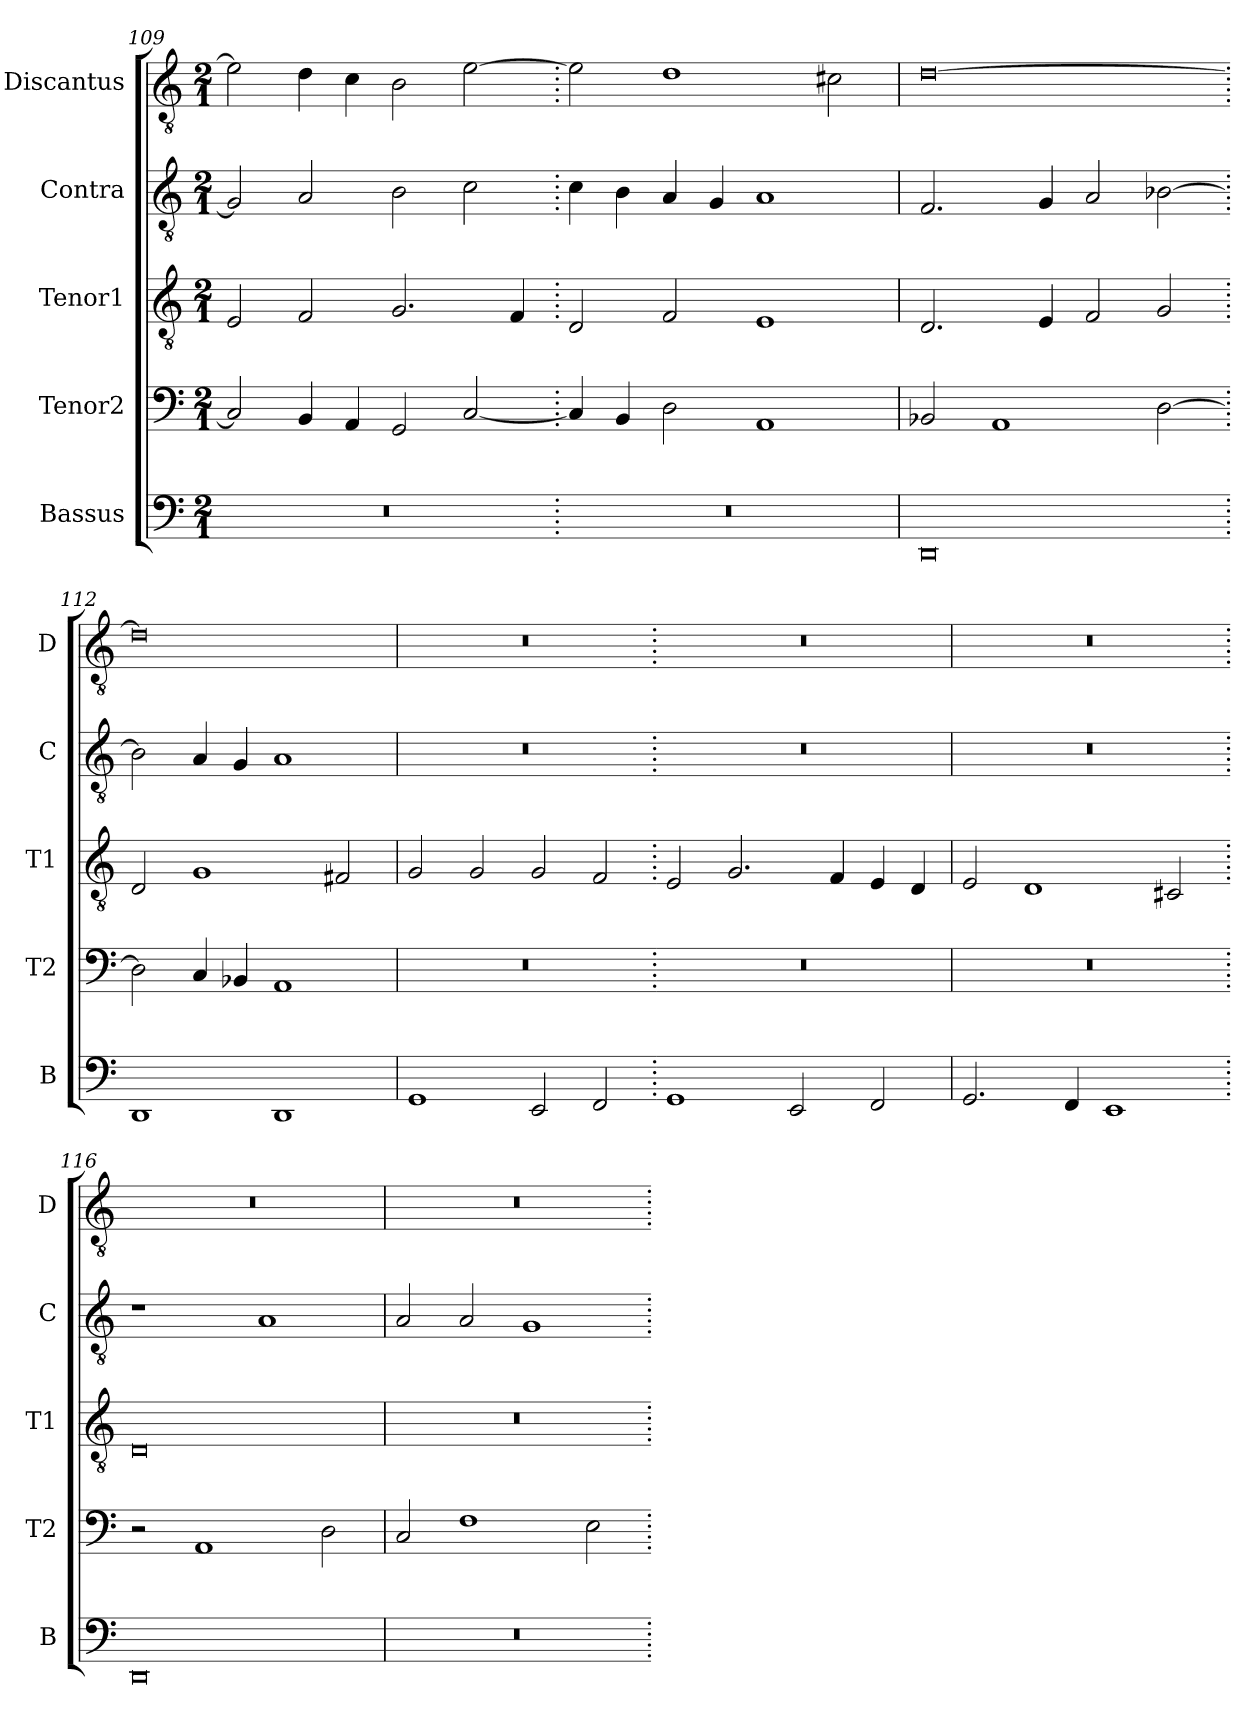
**kern	**kern	**kern	**kern	**kern
*part5	*part4	*part3	*part2	*part1
*staff5	*staff4	*staff3	*staff2	*staff1
*I"Bassus	*I"Tenor2	*I"Tenor1	*I"Contra	*I"Discantus
*I'B	*I'T2	*I'T1	*I'C	*I'D
*clefF4	*clefF4	*clefGv2	*clefGv2	*clefGv2
*k[]	*k[]	*k[]	*k[]	*k[]
*M2/1	*M2/1	*M2/1	*M2/1	*M2/1
=109	=109	=109	=109	=109
0r	2C/]	2E/	2G/]	2e\]
.	4BB/	2F/	2A/	4d\
.	4AA/	.	.	4c\
.	2GG/	2.G/	2B\	2B\
.	[2C/	.	2c\	[2e\
.	.	4F/	.	.
=110.	=110.	=110.	=110.	=110.
0r	4C/]	2D/	4c\	2e\]
.	4BB/	.	4B\	.
.	2D\	2F/	4A/	1d
.	.	.	4G/	.
.	1AA	1E	1A	.
.	.	.	.	2c#X\
=111	=111	=111	=111	=111
0DD	2BB-X/	2.D/	2.F/	[0d
.	1AA	.	.	.
.	.	4E/	4G/	.
.	.	2F/	2A/	.
.	[2D\	2G/	[2B-X\	.
=112.	=112.	=112.	=112.	=112.
1DD	2D\]	2D/	2B-\]	0d]
.	4C/	1G	4A/	.
.	4BB-X/	.	4G/	.
1DD	1AA	.	1A	.
.	.	2F#X/	.	.
=113	=113	=113	=113	=113
1GG	0r	2G/	0r	0r
.	.	2G/	.	.
2EE/	.	2G/	.	.
2FF/	.	2F/	.	.
=114.	=114.	=114.	=114.	=114.
1GG	0r	2E/	0r	0r
.	.	2.G/	.	.
2EE/	.	.	.	.
.	.	4F/	.	.
2FF/	.	4E/	.	.
.	.	4D/	.	.
=115	=115	=115	=115	=115
2.GG/	0r	2E/	0r	0r
.	.	1D	.	.
4FF/	.	.	.	.
1EE	.	.	.	.
.	.	2C#X/	.	.
=116.	=116.	=116.	=116.	=116.
0DD	2r	0D	1r	0r
.	1AA	.	.	.
.	.	.	1A	.
.	2D\	.	.	.
=117	=117	=117	=117	=117
0r	2C/	0r	2A/	0r
.	1F	.	2A/	.
.	.	.	1G	.
.	2E\	.	.	.
=.	=.	=.	=.	=.
*-	*-	*-	*-	*-
